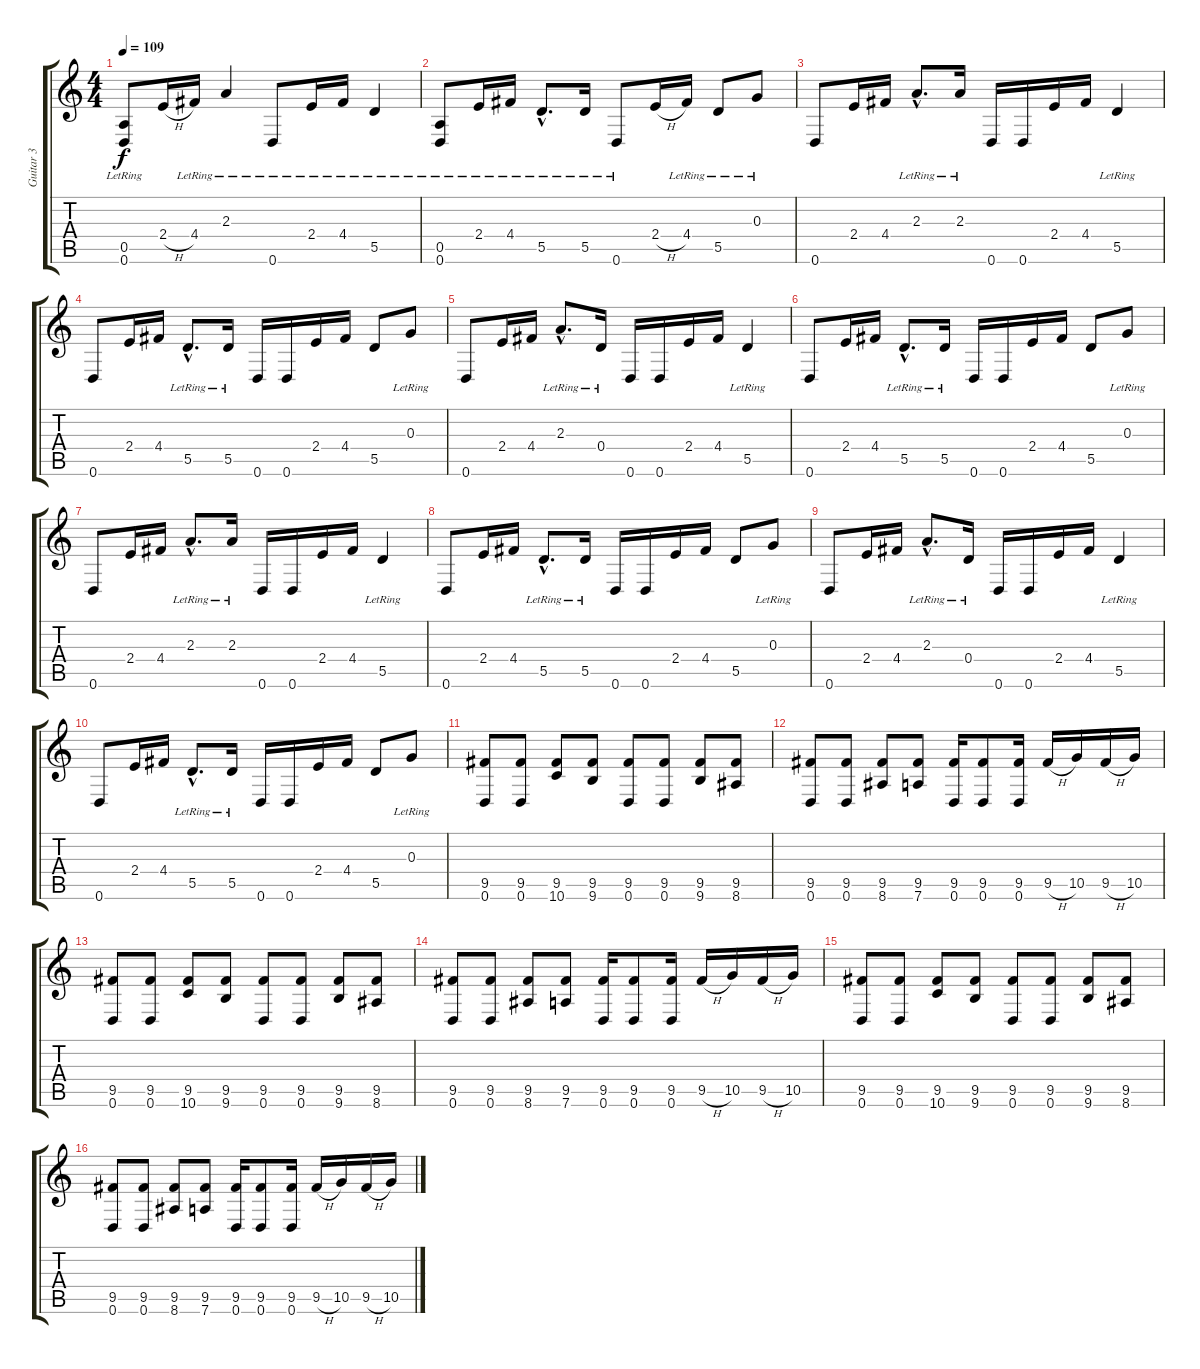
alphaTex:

\track ("Guitar 3" "Guitar 3") {instrument distortionguitar}
\staff {score tabs}
\tuning (E4 B3 G3 D3 A2 D2) {hide}
\ts (4 4)
\tempo 109
\clef g2
\ks c
(0.5{lr} 0.6{lr}).8{dy f} 2.4{h}.16 4.4{lr}.16 2.3{lr}.4 0.6{lr}.8 2.4{lr}.16 4.4{lr}.16 5.5{lr}.4 |
(0.5{lr} 0.6{lr}).8 2.4{lr}.16 4.4{lr}.16 5.5{hac lr}.8{d} 5.5{lr}.16 0.6{lr}.8 2.4{h}.16 4.4{lr}.16 5.5{lr}.8 0.3{lr}.8 |
0.6.8 2.4.16 4.4.16 2.3{hac lr}.8{d} 2.3{lr}.16 0.6.16 0.6.16 2.4.16 4.4.16 5.5{lr}.4 |
0.6.8 2.4.16 4.4.16 5.5{hac lr}.8{d} 5.5{lr}.16 0.6.16 0.6.16 2.4.16 4.4.16 5.5.8 0.3{lr}.8 |
0.6.8 2.4.16 4.4.16 2.3{hac lr}.8{d} 0.4{lr}.16 0.6.16 0.6.16 2.4.16 4.4.16 5.5{lr}.4 |
0.6.8 2.4.16 4.4.16 5.5{hac lr}.8{d} 5.5{lr}.16 0.6.16 0.6.16 2.4.16 4.4.16 5.5.8 0.3{lr}.8 |
0.6.8 2.4.16 4.4.16 2.3{hac lr}.8{d} 2.3{lr}.16 0.6.16 0.6.16 2.4.16 4.4.16 5.5{lr}.4 |
0.6.8 2.4.16 4.4.16 5.5{hac lr}.8{d} 5.5{lr}.16 0.6.16 0.6.16 2.4.16 4.4.16 5.5.8 0.3{lr}.8 |
0.6.8 2.4.16 4.4.16 2.3{hac lr}.8{d} 0.4{lr}.16 0.6.16 0.6.16 2.4.16 4.4.16 5.5{lr}.4 |
0.6.8 2.4.16 4.4.16 5.5{hac lr}.8{d} 5.5{lr}.16 0.6.16 0.6.16 2.4.16 4.4.16 5.5.8 0.3{lr}.8 |
(9.5 0.6).8 (9.5 0.6).8 (9.5 10.6).8 (9.5 9.6).8 (9.5 0.6).8 (9.5 0.6).8 (9.5 9.6).8 (9.5 8.6).8 |
(9.5 0.6).8 (9.5 0.6).8 (9.5 8.6).8 (9.5 7.6).8 (9.5 0.6).16 (9.5 0.6).8 (9.5 0.6).16 9.5{h}.16 10.5.16 9.5{h}.16 10.5.16 |
(9.5 0.6).8 (9.5 0.6).8 (9.5 10.6).8 (9.5 9.6).8 (9.5 0.6).8 (9.5 0.6).8 (9.5 9.6).8 (9.5 8.6).8 |
(9.5 0.6).8 (9.5 0.6).8 (9.5 8.6).8 (9.5 7.6).8 (9.5 0.6).16 (9.5 0.6).8 (9.5 0.6).16 9.5{h}.16 10.5.16 9.5{h}.16 10.5.16 |
(9.5 0.6).8 (9.5 0.6).8 (9.5 10.6).8 (9.5 9.6).8 (9.5 0.6).8 (9.5 0.6).8 (9.5 9.6).8 (9.5 8.6).8 |
(9.5 0.6).8 (9.5 0.6).8 (9.5 8.6).8 (9.5 7.6).8 (9.5 0.6).16 (9.5 0.6).8 (9.5 0.6).16 9.5{h}.16 10.5.16 9.5{h}.16 10.5.16
